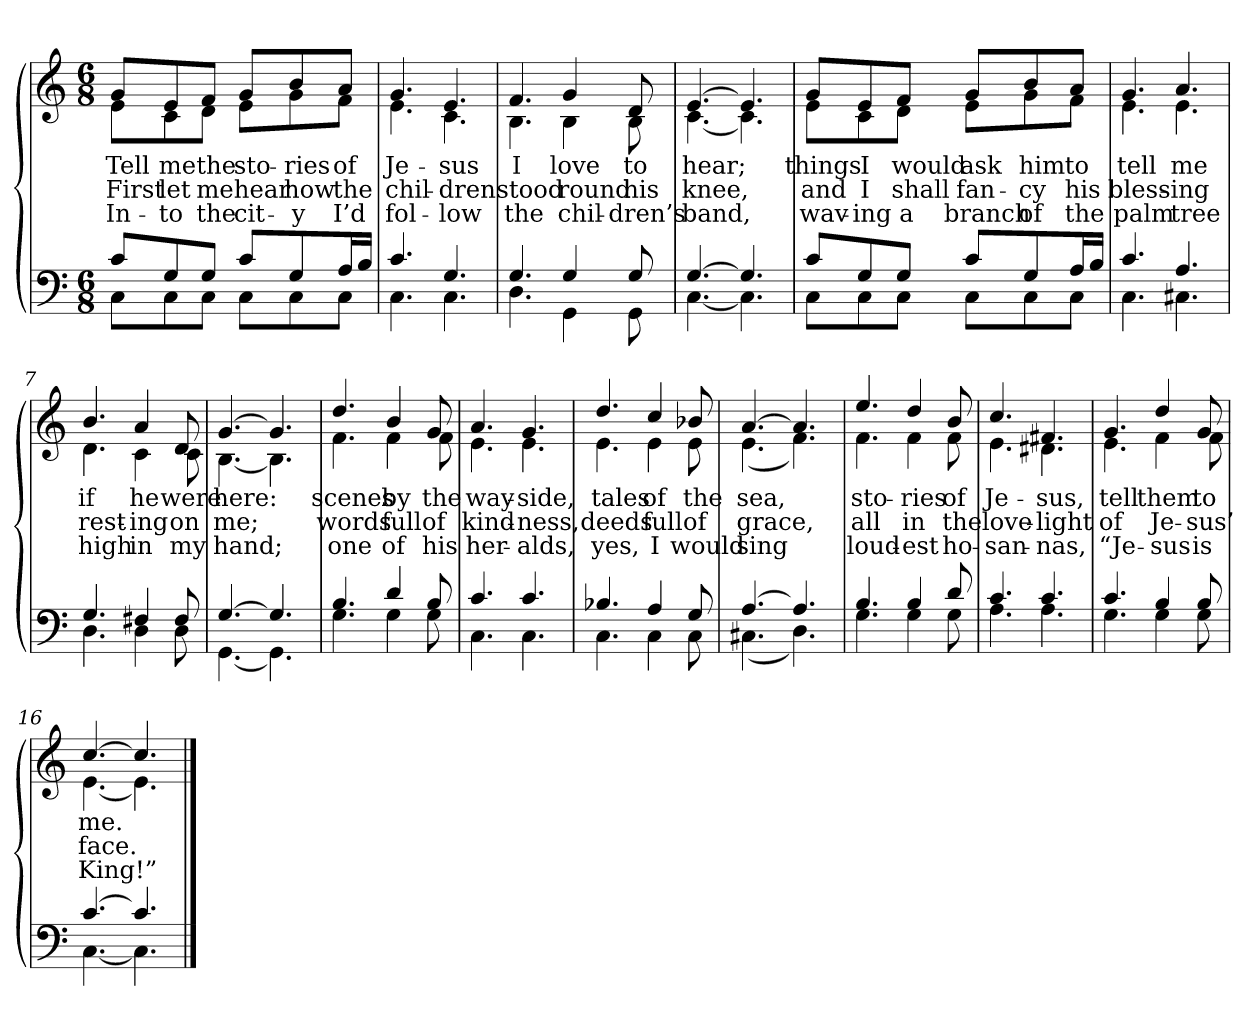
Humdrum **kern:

**kern	**kern	**text	**text	**text
*part2	*part1	*part1	*part1	*part1
*staff2	*staff1	*staff1	*staff1	*staff1
*clefF4	*clefG2	*	*	*
*k[]	*k[]	*	*	*
*M6/8	*M6/8	*	*	*
=1	=1	=1	=1	=1
*^	*	*	*	*
!	!	!LO:TX:b:i:t=Verse	!	!	!
!	!	!	!LO:LY:b	!LO:LY:b	!LO:LY:b
*	*	*^	*	*	*
8c/L	8C\L	8g/L	8e\L	Tell	First	In-
!	!	!	!	!LO:LY:b	!LO:LY:b	!LO:LY:b
8G/	8C\	8e/	8c\	me	let	-to
!	!	!	!	!LO:LY:b	!LO:LY:b	!LO:LY:b
8G/J	8C\J	8f/J	8d\J	the	me	the
!	!	!	!	!LO:LY:b	!LO:LY:b	!LO:LY:b
8c/L	8C\L	8g/L	8e\L	sto-	hear	cit-
!	!	!	!	!LO:LY:b	!LO:LY:b	!LO:LY:b
8G/	8C\	8b/	8g\	-ries	how	-y
!	!	!	!	!LO:LY:b	!LO:LY:b	!LO:LY:b
16A/L	8C\J	8a/J	8f\J	of	the	I’d
16B/JJ	.	.	.	.	.	.
=2	=2	=2	=2	=2	=2	=2
!	!	!	!	!LO:LY:b	!LO:LY:b	!LO:LY:b
4.c/	4.C\	4.g/	4.e\	Je-	chil-	fol-
!	!	!	!	!LO:LY:b	!LO:LY:b	!LO:LY:b
4.G/	4.C\	4.e/	4.c\	-sus	-dren	-low
!!LO:LB:g=z	!!
=3	=3	=3	=3	=3	=3	=3
!	!	!	!	!LO:LY:b	!LO:LY:b	!LO:LY:b
4.G/	4.D\	4.f/	4.B\	I	stood	the
!	!	!	!	!LO:LY:b	!LO:LY:b	!LO:LY:b
4G/	4GG\	4g/	4B\	love	round	chil-
!	!	!	!	!LO:LY:b	!LO:LY:b	!LO:LY:b
8G/	8GG\	8d/	8B\	to	his	-dren’s
=4	=4	=4	=4	=4	=4	=4
!	!	!	!	!LO:LY:b	!LO:LY:b	!LO:LY:b
[4.G/	[4.C\	[4.e/	[4.c\	hear;	knee,	band,
4.G/]	4.C\]	4.e/]	4.c\]	.	.	.
!!LO:LB:g=z	!!
=5	=5	=5	=5	=5	=5	=5
!	!	!	!	!LO:LY:b	!LO:LY:b	!LO:LY:b
8c/L	8C\L	8g/L	8e\L	things	and	wav-
!	!	!	!	!LO:LY:b	!LO:LY:b	!LO:LY:b
8G/	8C\	8e/	8c\	I	I	-ing
!	!	!	!	!LO:LY:b	!LO:LY:b	!LO:LY:b
8G/J	8C\J	8f/J	8d\J	would	shall	a
!	!	!	!	!LO:LY:b	!LO:LY:b	!LO:LY:b
8c/L	8C\L	8g/L	8e\L	ask	fan-	branch
!	!	!	!	!LO:LY:b	!LO:LY:b	!LO:LY:b
8G/	8C\	8b/	8g\	him	-cy	of
!	!	!	!	!LO:LY:b	!LO:LY:b	!LO:LY:b
16A/L	8C\J	8a/J	8f\J	to	his	the
16B/JJ	.	.	.	.	.	.
=6	=6	=6	=6	=6	=6	=6
!	!	!	!	!LO:LY:b	!LO:LY:b	!LO:LY:b
4.c/	4.C\	4.g/	4.e\	tell	bless-	palm
!	!	!	!	!LO:LY:b	!LO:LY:b	!LO:LY:b
4.A/	4.C#X\	4.a/	4.e\	me	-ing	tree
!!LO:LB:g=z	!!
=7	=7	=7	=7	=7	=7	=7
!	!	!	!	!LO:LY:b	!LO:LY:b	!LO:LY:b
4.G/	4.D\	4.b/	4.d\	if	rest-	high
!	!	!	!	!LO:LY:b	!LO:LY:b	!LO:LY:b
4F#X/	4D\	4a/	4c\	he	-ing	in
!	!	!	!	!LO:LY:b	!LO:LY:b	!LO:LY:b
8F#/	8D\	8d/	8c\	were	on	my
=8	=8	=8	=8	=8	=8	=8
!	!	!	!	!LO:LY:b	!LO:LY:b	!LO:LY:b
[4.G/	[4.GG\	[4.g/	[4.B\	here:	me;	hand;
4.G/]	4.GG\]	4.g/]	4.B\]	.	.	.
!!LO:LB:g=z	!!
=9	=9	=9	=9	=9	=9	=9
!	!	!	!	!LO:LY:b	!LO:LY:b	!LO:LY:b
4.B/	4.G\	4.dd/	4.f\	scenes	words	one
!	!	!	!	!LO:LY:b	!LO:LY:b	!LO:LY:b
4d/	4G\	4b/	4f\	by	full	of
!	!	!	!	!LO:LY:b	!LO:LY:b	!LO:LY:b
8B/	8G\	8g/	8f\	the	of	his
=10	=10	=10	=10	=10	=10	=10
!	!	!	!	!LO:LY:b	!LO:LY:b	!LO:LY:b
4.c/	4.C\	4.a/	4.e\	way-	kind-	her-
!	!	!	!	!LO:LY:b	!LO:LY:b	!LO:LY:b
4.c/	4.C\	4.g/	4.e\	-side,	-ness,	-alds,
!!LO:LB:g=z	!!
=11	=11	=11	=11	=11	=11	=11
!	!	!	!	!LO:LY:b	!LO:LY:b	!LO:LY:b
4.B-X/	4.C\	4.dd/	4.e\	tales	deeds	yes,
!	!	!	!	!LO:LY:b	!LO:LY:b	!LO:LY:b
4A/	4C\	4cc/	4e\	of	full	I
!	!	!	!	!LO:LY:b	!LO:LY:b	!LO:LY:b
8G/	8C\	8b-X/	8e\	the	of	would
=12	=12	=12	=12	=12	=12	=12
!	!	!	!	!LO:LY:b	!LO:LY:b	!LO:LY:b
[4.A/	(<4.C#X\	[4.a/	(<4.e\	sea,	grace,	sing
4.A/]	4.D\)	4.a/]	4.f\)	.	.	.
!!LO:LB:g=z	!!
=13	=13	=13	=13	=13	=13	=13
!	!	!	!	!LO:LY:b	!LO:LY:b	!LO:LY:b
4.B/	4.G\	4.ee/	4.f\	sto-	all	loud-
!	!	!	!	!LO:LY:b	!LO:LY:b	!LO:LY:b
4B/	4G\	4dd/	4f\	-ries	in	-est
!	!	!	!	!LO:LY:b	!LO:LY:b	!LO:LY:b
8d/	8G\	8b/	8f\	of	the	ho-
=14	=14	=14	=14	=14	=14	=14
!	!	!	!	!LO:LY:b	!LO:LY:b	!LO:LY:b
4.c/	4.A\	4.cc/	4.e\	Je-	love-	-san-
!	!	!	!	!LO:LY:b	!LO:LY:b	!LO:LY:b
4.c/	4.A\	4.f#X/	4.d#X\	-sus,	-light	-nas,
!!LO:LB:g=z	!!
=15	=15	=15	=15	=15	=15	=15
!	!	!	!	!LO:LY:b	!LO:LY:b	!LO:LY:b
4.c/	4.G\	4.g/	4.e\	tell	of	“Je-
!	!	!	!	!LO:LY:b	!LO:LY:b	!LO:LY:b
4B/	4G\	4dd/	4f\	them	Je-	-sus
!	!	!	!	!LO:LY:b	!LO:LY:b	!LO:LY:b
8B/	8G\	8g/	8f\	to	-sus’	is
=16	=16	=16	=16	=16	=16	=16
!	!	!	!	!LO:LY:b	!LO:LY:b	!LO:LY:b
[4.c/	[4.C\	[4.cc/	[4.e\	me.	face.	King!”
4.c/]	4.C\]	4.cc/]	4.e\]	.	.	.
*v	*v	*	*	*	*	*
*	*v	*v	*	*	*
==	==	==	==	==
*-	*-	*-	*-	*-
